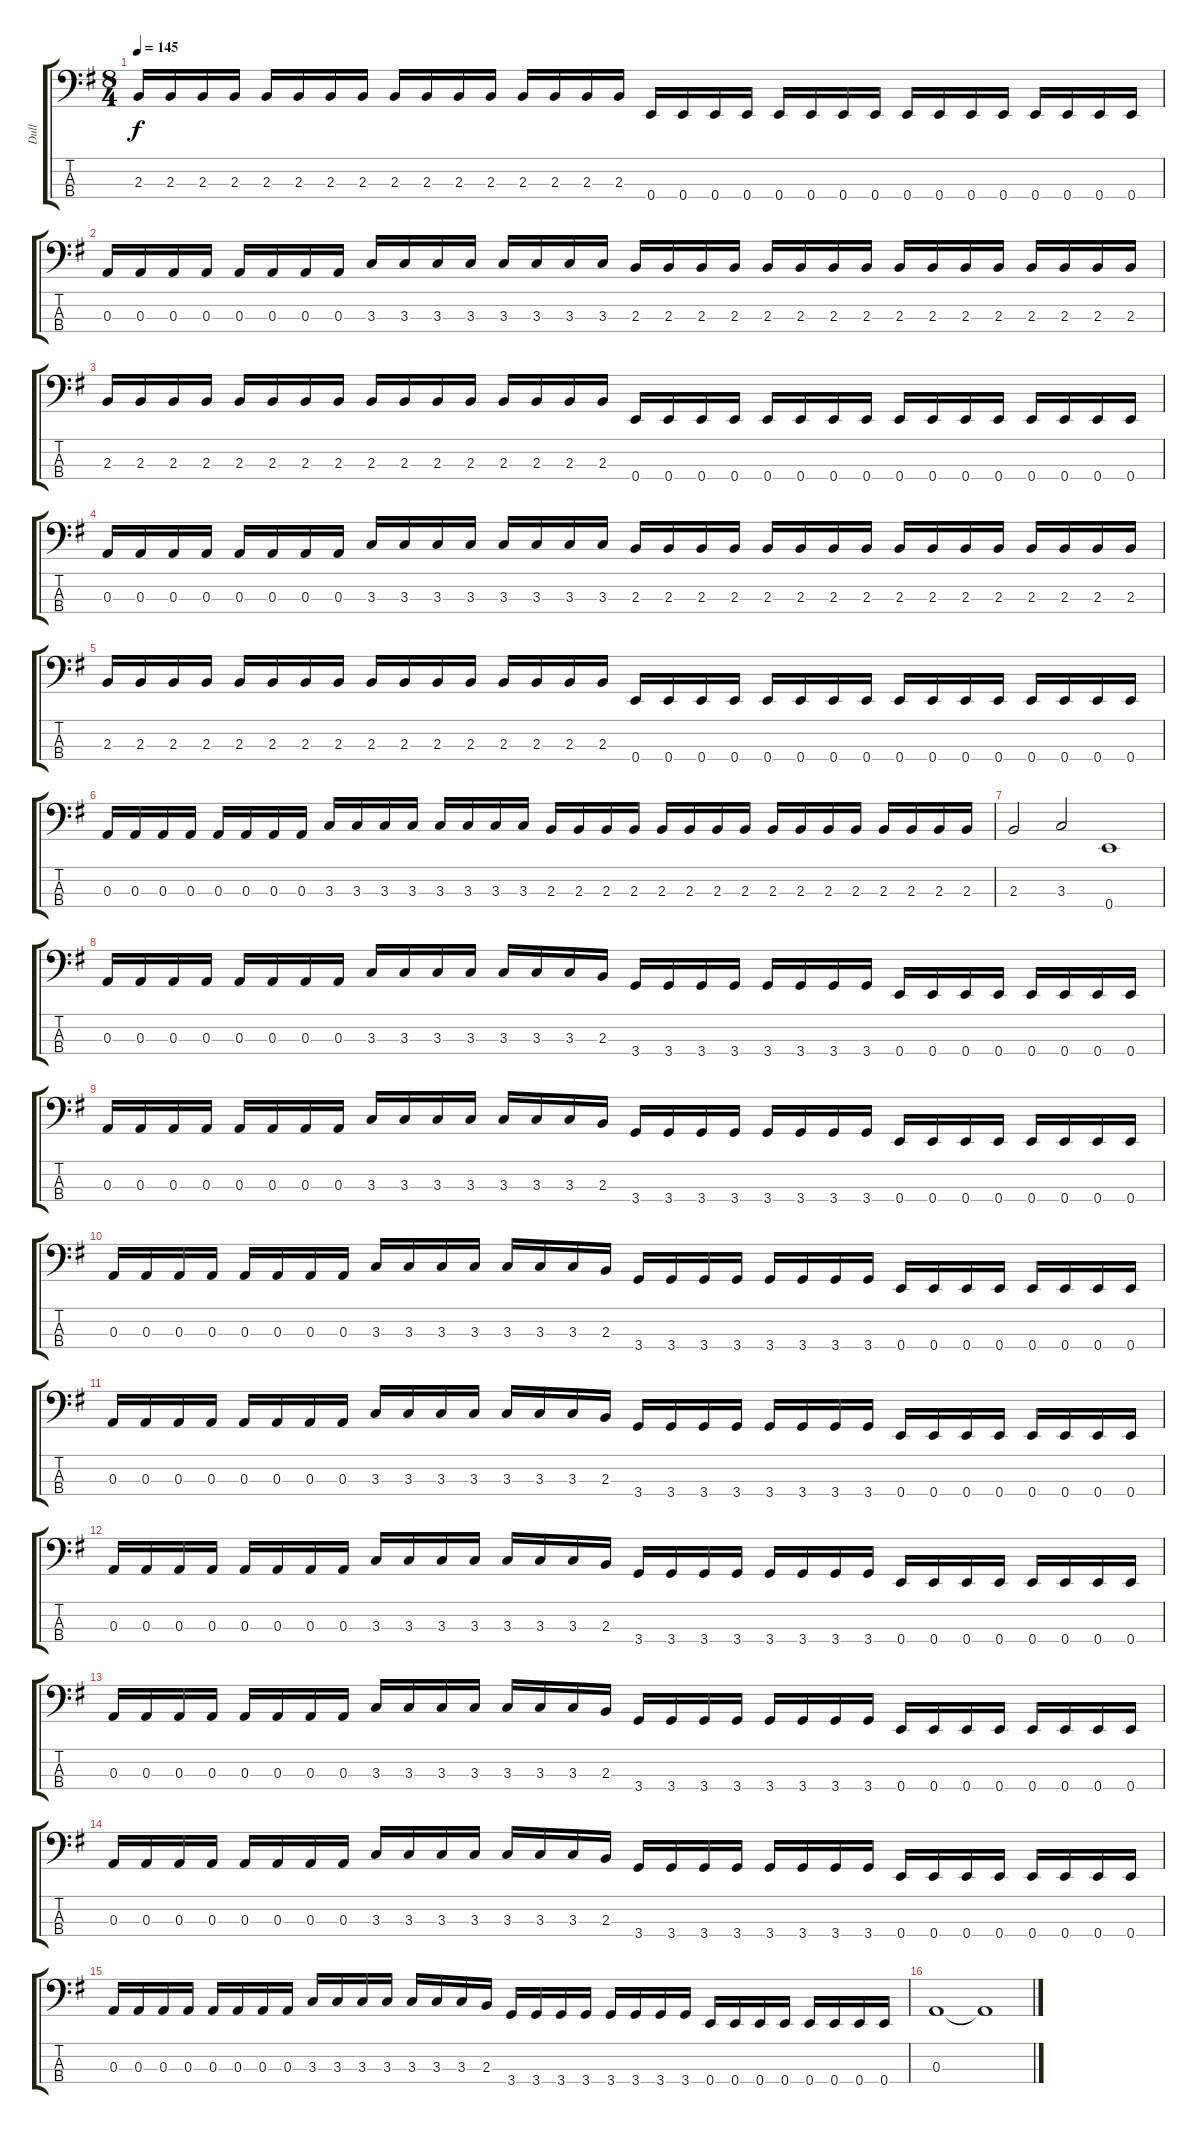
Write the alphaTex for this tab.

\track ("Dull" "Dull") {instrument electricbassfinger}
\staff {score tabs}
\tuning (G2 D2 A1 E1) {hide}
\ts (8 4)
\tempo 145
\clef f4
\ks eminor
2.3.16{dy f} 2.3.16 2.3.16 2.3.16 2.3.16 2.3.16 2.3.16 2.3.16 2.3.16 2.3.16 2.3.16 2.3.16 2.3.16 2.3.16 2.3.16 2.3.16 0.4.16 0.4.16 0.4.16 0.4.16 0.4.16 0.4.16 0.4.16 0.4.16 0.4.16 0.4.16 0.4.16 0.4.16 0.4.16 0.4.16 0.4.16 0.4.16 |
0.3.16 0.3.16 0.3.16 0.3.16 0.3.16 0.3.16 0.3.16 0.3.16 3.3.16 3.3.16 3.3.16 3.3.16 3.3.16 3.3.16 3.3.16 3.3.16 2.3.16 2.3.16 2.3.16 2.3.16 2.3.16 2.3.16 2.3.16 2.3.16 2.3.16 2.3.16 2.3.16 2.3.16 2.3.16 2.3.16 2.3.16 2.3.16 |
2.3.16 2.3.16 2.3.16 2.3.16 2.3.16 2.3.16 2.3.16 2.3.16 2.3.16 2.3.16 2.3.16 2.3.16 2.3.16 2.3.16 2.3.16 2.3.16 0.4.16 0.4.16 0.4.16 0.4.16 0.4.16 0.4.16 0.4.16 0.4.16 0.4.16 0.4.16 0.4.16 0.4.16 0.4.16 0.4.16 0.4.16 0.4.16 |
0.3.16 0.3.16 0.3.16 0.3.16 0.3.16 0.3.16 0.3.16 0.3.16 3.3.16 3.3.16 3.3.16 3.3.16 3.3.16 3.3.16 3.3.16 3.3.16 2.3.16 2.3.16 2.3.16 2.3.16 2.3.16 2.3.16 2.3.16 2.3.16 2.3.16 2.3.16 2.3.16 2.3.16 2.3.16 2.3.16 2.3.16 2.3.16 |
2.3.16 2.3.16 2.3.16 2.3.16 2.3.16 2.3.16 2.3.16 2.3.16 2.3.16 2.3.16 2.3.16 2.3.16 2.3.16 2.3.16 2.3.16 2.3.16 0.4.16 0.4.16 0.4.16 0.4.16 0.4.16 0.4.16 0.4.16 0.4.16 0.4.16 0.4.16 0.4.16 0.4.16 0.4.16 0.4.16 0.4.16 0.4.16 |
0.3.16 0.3.16 0.3.16 0.3.16 0.3.16 0.3.16 0.3.16 0.3.16 3.3.16 3.3.16 3.3.16 3.3.16 3.3.16 3.3.16 3.3.16 3.3.16 2.3.16 2.3.16 2.3.16 2.3.16 2.3.16 2.3.16 2.3.16 2.3.16 2.3.16 2.3.16 2.3.16 2.3.16 2.3.16 2.3.16 2.3.16 2.3.16 |
2.3.2 3.3.2 0.4.1 |
0.3.16 0.3.16 0.3.16 0.3.16 0.3.16 0.3.16 0.3.16 0.3.16 3.3.16 3.3.16 3.3.16 3.3.16 3.3.16 3.3.16 3.3.16 2.3.16 3.4.16 3.4.16 3.4.16 3.4.16 3.4.16 3.4.16 3.4.16 3.4.16 0.4.16 0.4.16 0.4.16 0.4.16 0.4.16 0.4.16 0.4.16 0.4.16 |
0.3.16 0.3.16 0.3.16 0.3.16 0.3.16 0.3.16 0.3.16 0.3.16 3.3.16 3.3.16 3.3.16 3.3.16 3.3.16 3.3.16 3.3.16 2.3.16 3.4.16 3.4.16 3.4.16 3.4.16 3.4.16 3.4.16 3.4.16 3.4.16 0.4.16 0.4.16 0.4.16 0.4.16 0.4.16 0.4.16 0.4.16 0.4.16 |
0.3.16 0.3.16 0.3.16 0.3.16 0.3.16 0.3.16 0.3.16 0.3.16 3.3.16 3.3.16 3.3.16 3.3.16 3.3.16 3.3.16 3.3.16 2.3.16 3.4.16 3.4.16 3.4.16 3.4.16 3.4.16 3.4.16 3.4.16 3.4.16 0.4.16 0.4.16 0.4.16 0.4.16 0.4.16 0.4.16 0.4.16 0.4.16 |
0.3.16 0.3.16 0.3.16 0.3.16 0.3.16 0.3.16 0.3.16 0.3.16 3.3.16 3.3.16 3.3.16 3.3.16 3.3.16 3.3.16 3.3.16 2.3.16 3.4.16 3.4.16 3.4.16 3.4.16 3.4.16 3.4.16 3.4.16 3.4.16 0.4.16 0.4.16 0.4.16 0.4.16 0.4.16 0.4.16 0.4.16 0.4.16 |
0.3.16 0.3.16 0.3.16 0.3.16 0.3.16 0.3.16 0.3.16 0.3.16 3.3.16 3.3.16 3.3.16 3.3.16 3.3.16 3.3.16 3.3.16 2.3.16 3.4.16 3.4.16 3.4.16 3.4.16 3.4.16 3.4.16 3.4.16 3.4.16 0.4.16 0.4.16 0.4.16 0.4.16 0.4.16 0.4.16 0.4.16 0.4.16 |
0.3.16 0.3.16 0.3.16 0.3.16 0.3.16 0.3.16 0.3.16 0.3.16 3.3.16 3.3.16 3.3.16 3.3.16 3.3.16 3.3.16 3.3.16 2.3.16 3.4.16 3.4.16 3.4.16 3.4.16 3.4.16 3.4.16 3.4.16 3.4.16 0.4.16 0.4.16 0.4.16 0.4.16 0.4.16 0.4.16 0.4.16 0.4.16 |
0.3.16 0.3.16 0.3.16 0.3.16 0.3.16 0.3.16 0.3.16 0.3.16 3.3.16 3.3.16 3.3.16 3.3.16 3.3.16 3.3.16 3.3.16 2.3.16 3.4.16 3.4.16 3.4.16 3.4.16 3.4.16 3.4.16 3.4.16 3.4.16 0.4.16 0.4.16 0.4.16 0.4.16 0.4.16 0.4.16 0.4.16 0.4.16 |
0.3.16 0.3.16 0.3.16 0.3.16 0.3.16 0.3.16 0.3.16 0.3.16 3.3.16 3.3.16 3.3.16 3.3.16 3.3.16 3.3.16 3.3.16 2.3.16 3.4.16 3.4.16 3.4.16 3.4.16 3.4.16 3.4.16 3.4.16 3.4.16 0.4.16 0.4.16 0.4.16 0.4.16 0.4.16 0.4.16 0.4.16 0.4.16 |
0.3.1 0.3{t}.1
